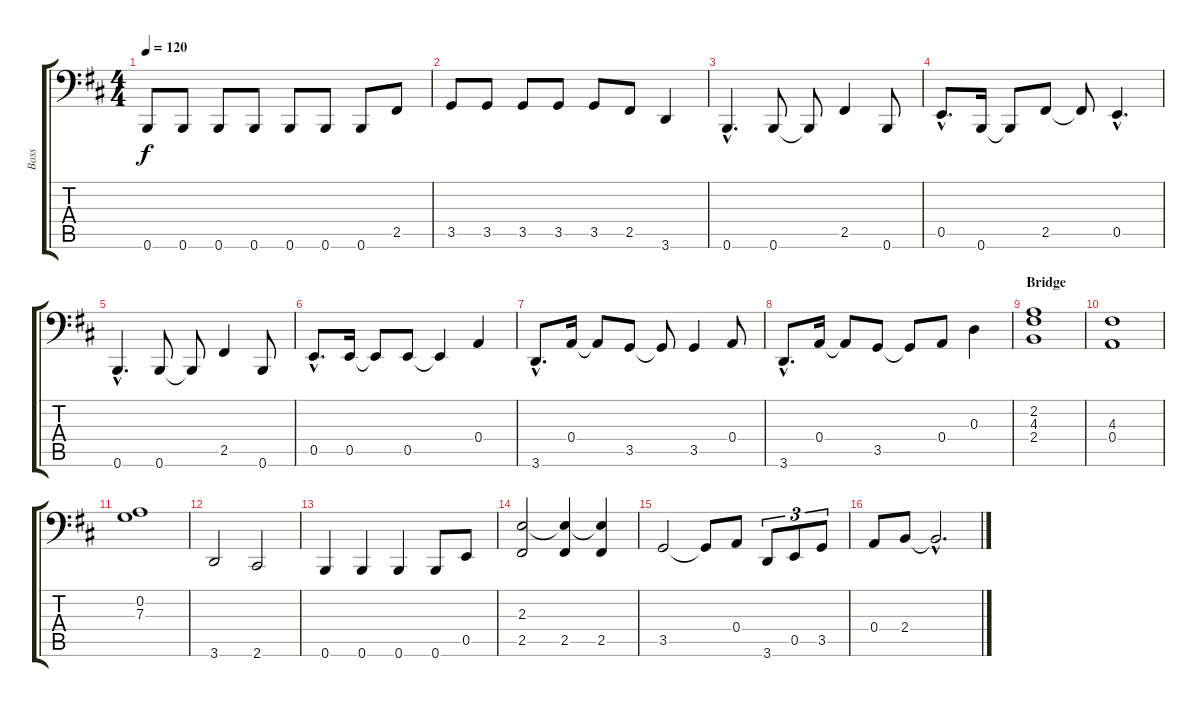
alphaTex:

\track ("Bass" "Bass") {instrument electricbassfinger}
\staff {score tabs}
\tuning (C3 G2 D2 A1 E1 B0) {hide}
\ts (4 4)
\tempo 120
\clef f4
\ks d
0.6.8{dy f} 0.6.8 0.6.8 0.6.8 0.6.8 0.6.8 0.6.8 2.5.8 |
3.5.8 3.5.8 3.5.8 3.5.8 3.5.8 2.5.8 3.6.4 |
0.6{hac}.4{d} 0.6.8 0.6{t}.8 2.5.4 0.6.8 |
0.5{hac}.8{d} 0.6.16 0.6{t}.8 2.5.8 2.5{t}.8 0.5{hac}.4{d} |
0.6{hac}.4{d} 0.6.8 0.6{t}.8 2.5.4 0.6.8 |
0.5{hac}.8{d} 0.5.16 0.5{t}.8 0.5.8 0.5{t}.4 0.4.4 |
3.6{hac}.8{d} 0.4.16 0.4{t}.8 3.5.8 3.5{t}.8 3.5.4 0.4.8 |
3.6{hac}.8{d} 0.4.16 0.4{t}.8 3.5.8 3.5{t}.8 0.4.8 0.3.4 |
\section ("" "Bridge")
(2.2 4.3 2.4).1 |
(4.3 0.4).1 |
(0.2 7.3).1 |
3.6.2 2.6.2 |
0.6.4 0.6.4 0.6.4 0.6.8 0.5.8 |
(2.3 2.5).2 (2.3{t} 2.5).4 (2.3{t} 2.5).4 |
3.5.2 3.5{t}.8 0.4.8 3.6.8{tu (3 2)} 0.5.8{tu (3 2)} 3.5.8{tu (3 2)} |
0.4.8 2.4.8 2.4{hac t}.2{d}
